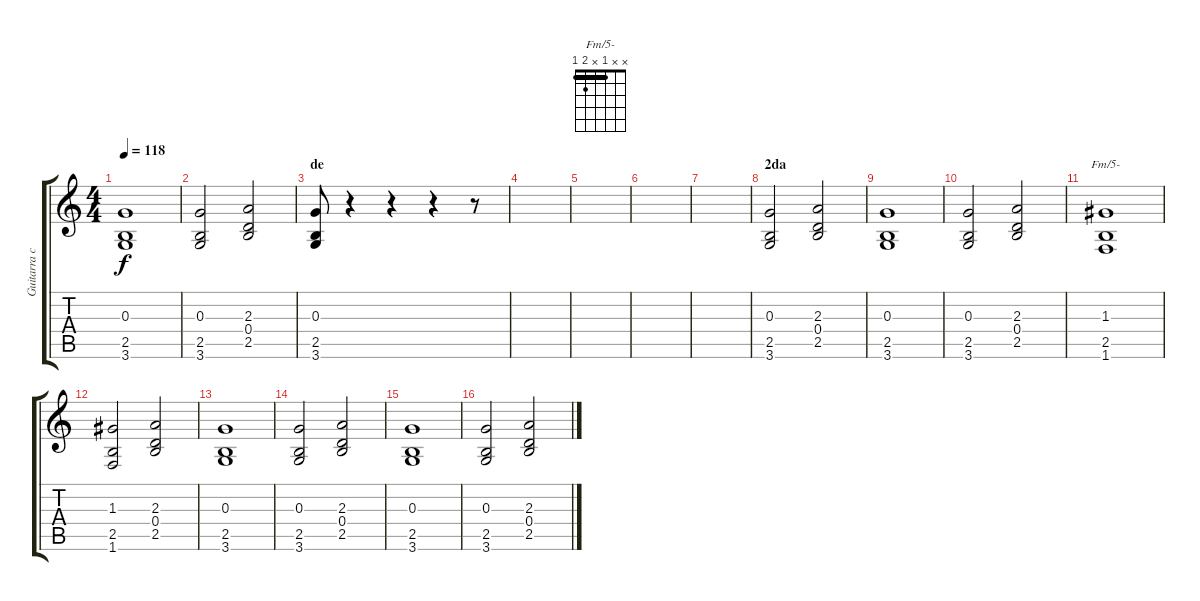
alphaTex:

\track ("Guitarra c/distorción" "Guitarra c") {instrument overdrivenguitar}
\staff {score tabs}
\tuning (E4 B3 G3 D3 A2 E2) {hide}
\chord ("Fm/5-" x x 1 x 2 1) {barre 1}
\ts (4 4)
\tempo 118
\clef g2
\ks c
(0.3 2.5 3.6).1{dy f} |
(0.3 2.5 3.6).2 (2.3 0.4 2.5).2 |
\section ("" "de")
(0.3 2.5 3.6).8 r.4 r.4 r.4 r.8 |
|
|
|
|
\section ("" "2da")
(0.3 2.5 3.6).2 (2.3 0.4 2.5).2 |
(0.3 2.5 3.6).1 |
(0.3 2.5 3.6).2 (2.3 0.4 2.5).2 |
(1.3 2.5 1.6).1{ch "Fm/5-"} |
(1.3 2.5 1.6).2 (2.3 0.4 2.5).2 |
(0.3 2.5 3.6).1 |
(0.3 2.5 3.6).2 (2.3 0.4 2.5).2 |
(0.3 2.5 3.6).1 |
(0.3 2.5 3.6).2 (2.3 0.4 2.5).2
